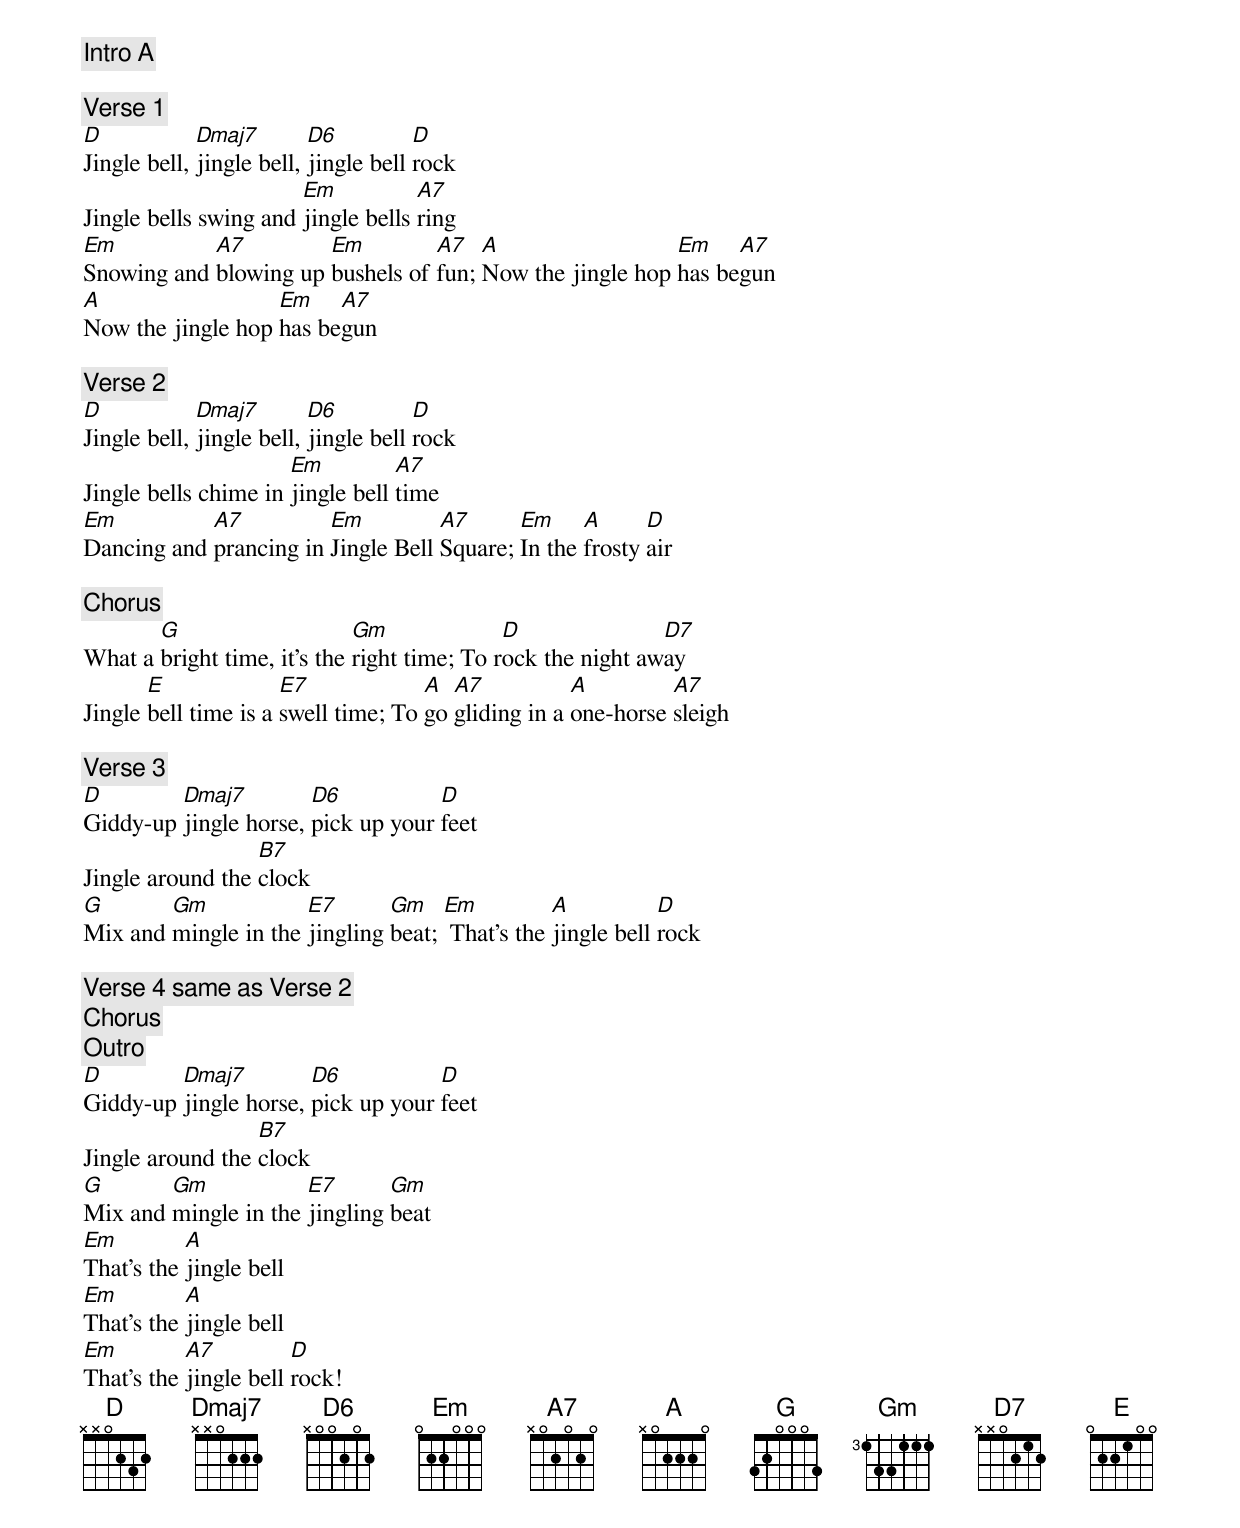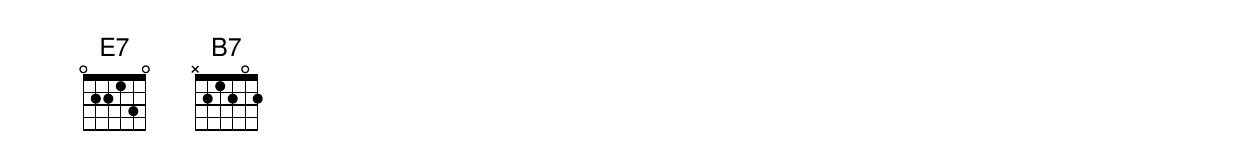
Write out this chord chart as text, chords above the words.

[Intro] A

[Verse 1]
D            Dmaj7        D6          D
Jingle bell, jingle bell, jingle bell rock
                       Em           A7
Jingle bells swing and jingle bells ring
Em          A7         Em         A7   A                  Em    A7
Snowing and blowing up bushels of fun; Now the jingle hop has begun
A                  Em    A7
Now the jingle hop has begun

[Verse 2]
D            Dmaj7        D6          D
Jingle bell, jingle bell, jingle bell rock
                      Em          A7
Jingle bells chime in jingle bell time
Em          A7          Em          A7      Em     A      D
Dancing and prancing in Jingle Bell Square; In the frosty air

[Chorus]
       G                     Gm              D               D7
What a bright time, it's the right time; To rock the night away
       E              E7             A  A7           A         A7
Jingle bell time is a swell time; To go gliding in a one-horse sleigh

[Verse 3]
D        Dmaj7         D6           D
Giddy-up jingle horse, pick up your feet
                  B7
Jingle around the clock
G       Gm            E7       Gm    Em          A           D
Mix and mingle in the jingling beat;  That's the jingle bell rock

[Verse 4] same as [Verse 2]
[Chorus]
[Outro]
D        Dmaj7         D6           D
Giddy-up jingle horse, pick up your feet
                  B7
Jingle around the clock
G       Gm            E7       Gm
Mix and mingle in the jingling beat
Em         A
That's the jingle bell
Em         A
That's the jingle bell
Em         A7          D
That's the jingle bell rock!
